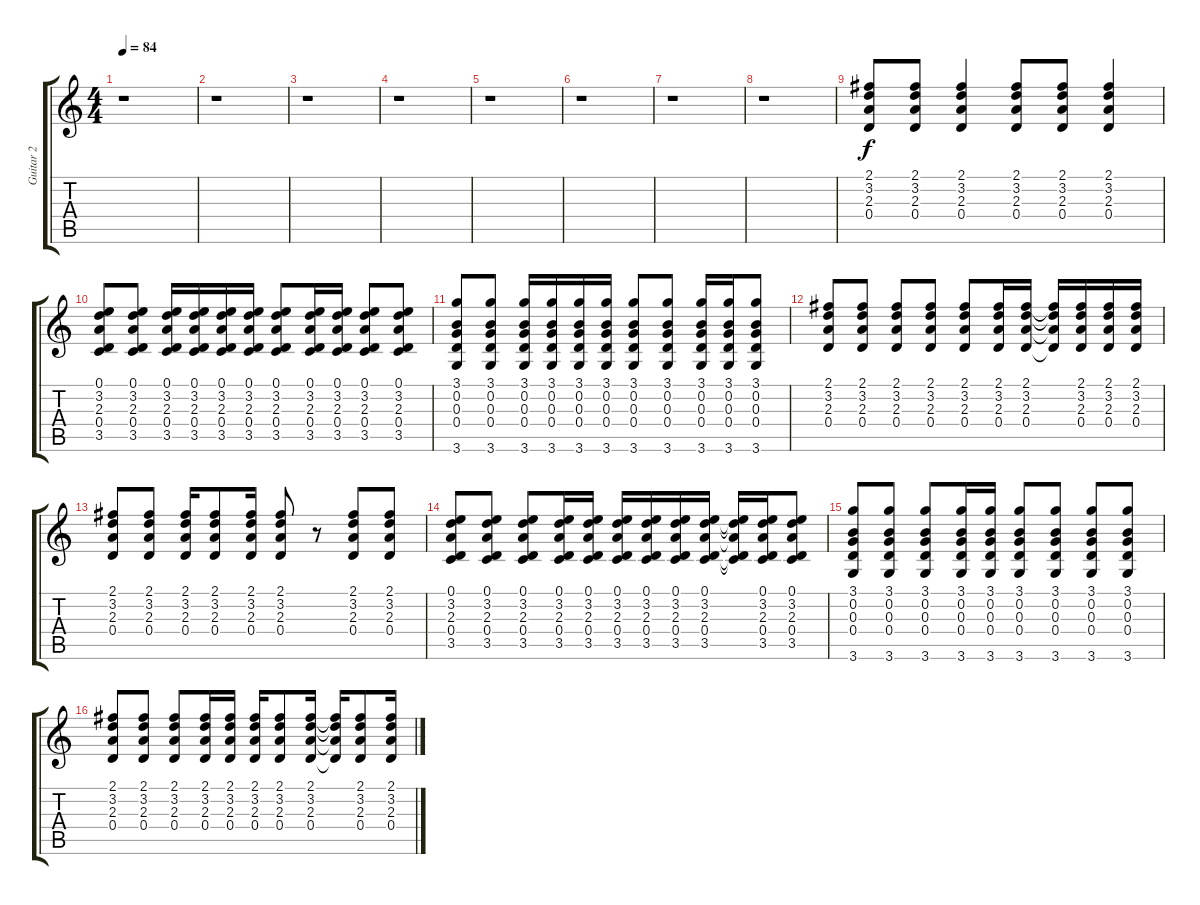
\track ("Guitar 2" "Guitar 2") {instrument acousticguitarsteel}
\staff {score tabs}
\tuning (E4 B3 G3 D3 A2 E2) {hide}
\ts (4 4)
\tempo 84
\clef g2
\ks c
r.1{dy f instrument acousticguitarsteel} |
r.1 |
r.1 |
r.1 |
r.1 |
r.1 |
r.1 |
r.1 |
(2.1 3.2 2.3 0.4).8 (2.1 3.2 2.3 0.4).8 (2.1 3.2 2.3 0.4).4 (2.1 3.2 2.3 0.4).8 (2.1 3.2 2.3 0.4).8 (2.1 3.2 2.3 0.4).4 |
(0.1 3.2 2.3 0.4 3.5).8 (0.1 3.2 2.3 0.4 3.5).8 (0.1 3.2 2.3 0.4 3.5).16 (0.1 3.2 2.3 0.4 3.5).16 (0.1 3.2 2.3 0.4 3.5).16 (0.1 3.2 2.3 0.4 3.5).16 (0.1 3.2 2.3 0.4 3.5).8 (0.1 3.2 2.3 0.4 3.5).16 (0.1 3.2 2.3 0.4 3.5).16 (0.1 3.2 2.3 0.4 3.5).8 (0.1 3.2 2.3 0.4 3.5).8 |
(3.1 0.2 0.3 0.4 3.6).8 (3.1 0.2 0.3 0.4 3.6).8 (3.1 0.2 0.3 0.4 3.6).16 (3.1 0.2 0.3 0.4 3.6).16 (3.1 0.2 0.3 0.4 3.6).16 (3.1 0.2 0.3 0.4 3.6).16 (3.1 0.2 0.3 0.4 3.6).8 (3.1 0.2 0.3 0.4 3.6).8 (3.1 0.2 0.3 0.4 3.6).16 (3.1 0.2 0.3 0.4 3.6).16 (3.1 0.2 0.3 0.4 3.6).8 |
(2.1 3.2 2.3 0.4).8 (2.1 3.2 2.3 0.4).8 (2.1 3.2 2.3 0.4).8 (2.1 3.2 2.3 0.4).8 (2.1 3.2 2.3 0.4).8 (2.1 3.2 2.3 0.4).16 (2.1 3.2 2.3 0.4).16 (2.1{t} 3.2{t} 2.3{t} 0.4{t}).16 (2.1 3.2 2.3 0.4).16 (2.1 3.2 2.3 0.4).16 (2.1 3.2 2.3 0.4).16 |
(2.1 3.2 2.3 0.4).8 (2.1 3.2 2.3 0.4).8 (2.1 3.2 2.3 0.4).16 (2.1 3.2 2.3 0.4).8 (2.1 3.2 2.3 0.4).16 (2.1 3.2 2.3 0.4).8 r.8 (2.1 3.2 2.3 0.4).8 (2.1 3.2 2.3 0.4).8 |
(0.1 3.2 2.3 0.4 3.5).8 (0.1 3.2 2.3 0.4 3.5).8 (0.1 3.2 2.3 0.4 3.5).8 (0.1 3.2 2.3 0.4 3.5).16 (0.1 3.2 2.3 0.4 3.5).16 (0.1 3.2 2.3 0.4 3.5).16 (0.1 3.2 2.3 0.4 3.5).16 (0.1 3.2 2.3 0.4 3.5).16 (0.1 3.2 2.3 0.4 3.5).16 (0.1{t} 3.2{t} 2.3{t} 0.4{t} 3.5{t}).16 (0.1 3.2 2.3 0.4 3.5).16 (0.1 3.2 2.3 0.4 3.5).8 |
(3.1 0.2 0.3 0.4 3.6).8 (3.1 0.2 0.3 0.4 3.6).8 (3.1 0.2 0.3 0.4 3.6).8 (3.1 0.2 0.3 0.4 3.6).16 (3.1 0.2 0.3 0.4 3.6).16 (3.1 0.2 0.3 0.4 3.6).8 (3.1 0.2 0.3 0.4 3.6).8 (3.1 0.2 0.3 0.4 3.6).8 (3.1 0.2 0.3 0.4 3.6).8 |
(2.1 3.2 2.3 0.4).8 (2.1 3.2 2.3 0.4).8 (2.1 3.2 2.3 0.4).8 (2.1 3.2 2.3 0.4).16 (2.1 3.2 2.3 0.4).16 (2.1 3.2 2.3 0.4).16 (2.1 3.2 2.3 0.4).8 (2.1 3.2 2.3 0.4).16 (2.1{t} 3.2{t} 2.3{t} 0.4{t}).16 (2.1 3.2 2.3 0.4).8 (2.1 3.2 2.3 0.4).16
